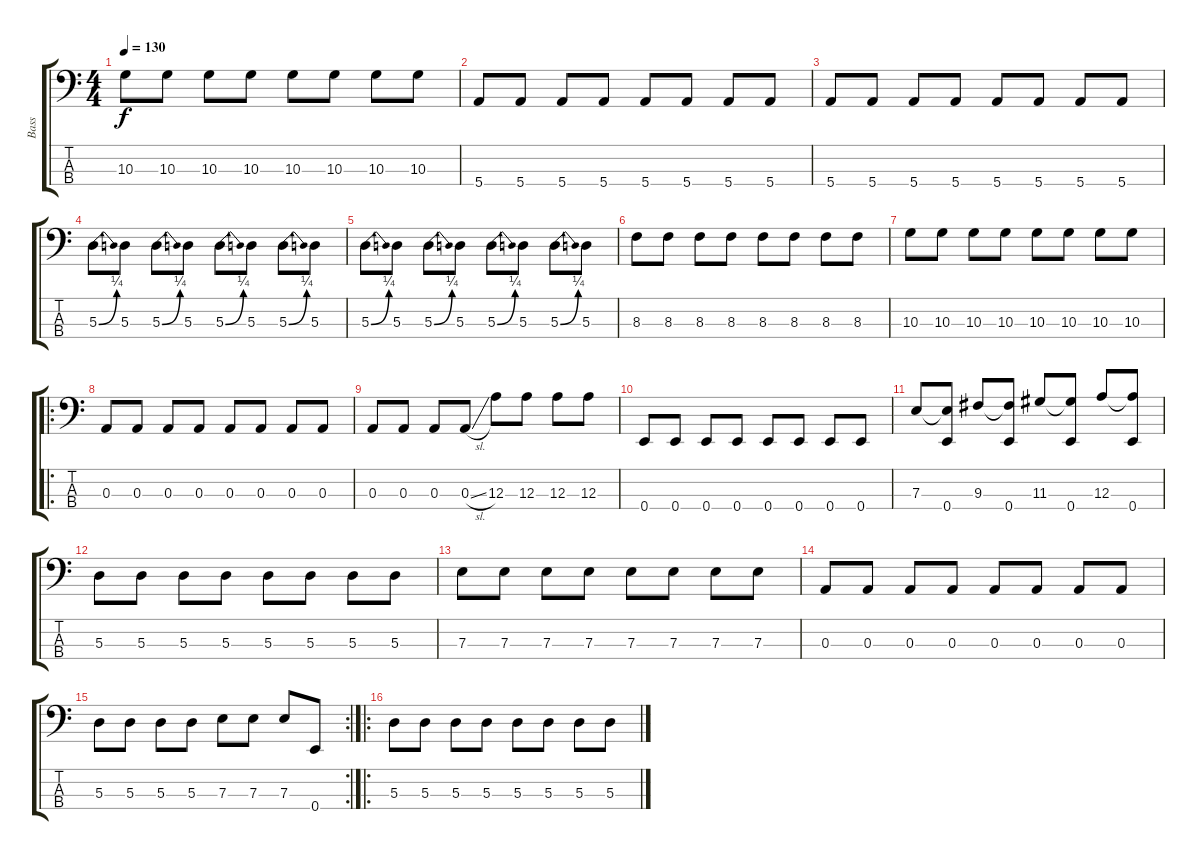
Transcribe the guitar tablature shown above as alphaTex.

\track ("Bass" "Bass") {instrument electricbasspick}
\staff {score tabs}
\tuning (G2 D2 A1 E1) {hide}
\ts (4 4)
\tempo 130
\clef f4
\ks c
10.3.8{dy f} 10.3.8 10.3.8 10.3.8 10.3.8 10.3.8 10.3.8 10.3.8 |
5.4.8 5.4.8 5.4.8 5.4.8 5.4.8 5.4.8 5.4.8 5.4.8 |
5.4.8 5.4.8 5.4.8 5.4.8 5.4.8 5.4.8 5.4.8 5.4.8 |
5.3{be (bend 0 0 60 1)}.8 5.3.8 5.3{be (bend 0 0 60 1)}.8 5.3.8 5.3{be (bend 0 0 60 1)}.8 5.3.8 5.3{be (bend 0 0 60 1)}.8 5.3.8 |
5.3{be (bend 0 0 60 1)}.8 5.3.8 5.3{be (bend 0 0 60 1)}.8 5.3.8 5.3{be (bend 0 0 60 1)}.8 5.3.8 5.3{be (bend 0 0 60 1)}.8 5.3.8 |
8.3.8 8.3.8 8.3.8 8.3.8 8.3.8 8.3.8 8.3.8 8.3.8 |
10.3.8 10.3.8 10.3.8 10.3.8 10.3.8 10.3.8 10.3.8 10.3.8 |
\ro
0.3.8 0.3.8 0.3.8 0.3.8 0.3.8 0.3.8 0.3.8 0.3.8 |
0.3.8 0.3.8 0.3.8 0.3{sl}.8 12.3.8 12.3.8 12.3.8 12.3.8 |
0.4.8 0.4.8 0.4.8 0.4.8 0.4.8 0.4.8 0.4.8 0.4.8 |
7.3.8 (7.3{t} 0.4).8 9.3.8 (9.3{t} 0.4).8 11.3.8 (11.3{t} 0.4).8 12.3.8 (12.3{t} 0.4).8 |
5.3.8 5.3.8 5.3.8 5.3.8 5.3.8 5.3.8 5.3.8 5.3.8 |
7.3.8 7.3.8 7.3.8 7.3.8 7.3.8 7.3.8 7.3.8 7.3.8 |
0.3.8 0.3.8 0.3.8 0.3.8 0.3.8 0.3.8 0.3.8 0.3.8 |
\rc 2
5.3.8 5.3.8 5.3.8 5.3.8 7.3.8 7.3.8 7.3.8 0.4.8 |
\ro
5.3.8 5.3.8 5.3.8 5.3.8 5.3.8 5.3.8 5.3.8 5.3.8
